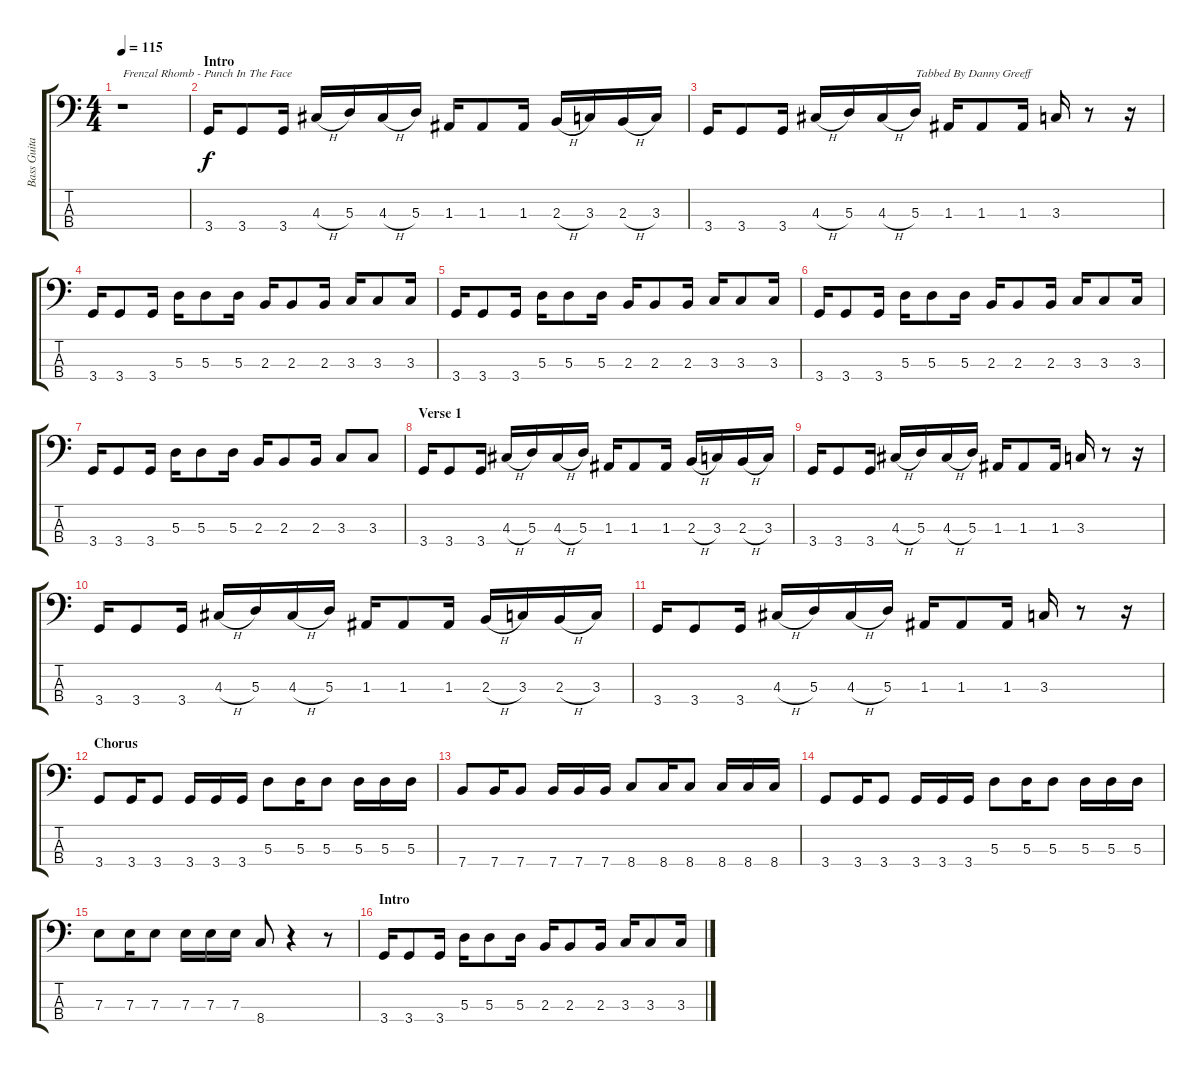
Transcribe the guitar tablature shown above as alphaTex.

\track ("Bass Guitar" "Bass Guita") {instrument slapbass2}
\staff {score tabs}
\tuning (G2 D2 A1 E1) {hide}
\ts (4 4)
\tempo 115
\clef f4
\ks c
r.1{txt "Frenzal Rhomb - Punch In The Face" dy f instrument slapbass2} |
\section ("" "Intro")
3.4.16 3.4.8 3.4.16 4.3{h}.16 5.3.16 4.3{h}.16 5.3.16 1.3.16 1.3.8 1.3.16 2.3{h}.16 3.3.16 2.3{h}.16 3.3.16 |
3.4.16 3.4.8 3.4.16 4.3{h}.16 5.3.16 4.3{h}.16 5.3.16{txt "Tabbed By Danny Greeff"} 1.3.16 1.3.8 1.3.16 3.3.16 r.8 r.16 |
3.4.16 3.4.8 3.4.16 5.3.16 5.3.8 5.3.16 2.3.16 2.3.8 2.3.16 3.3.16 3.3.8 3.3.16 |
3.4.16 3.4.8 3.4.16 5.3.16 5.3.8 5.3.16 2.3.16 2.3.8 2.3.16 3.3.16 3.3.8 3.3.16 |
3.4.16 3.4.8 3.4.16 5.3.16 5.3.8 5.3.16 2.3.16 2.3.8 2.3.16 3.3.16 3.3.8 3.3.16 |
3.4.16 3.4.8 3.4.16 5.3.16 5.3.8 5.3.16 2.3.16 2.3.8 2.3.16 3.3.8 3.3.8 |
\section ("" "Verse 1")
3.4.16 3.4.8 3.4.16 4.3{h}.16 5.3.16 4.3{h}.16 5.3.16 1.3.16 1.3.8 1.3.16 2.3{h}.16 3.3.16 2.3{h}.16 3.3.16 |
3.4.16 3.4.8 3.4.16 4.3{h}.16 5.3.16 4.3{h}.16 5.3.16 1.3.16 1.3.8 1.3.16 3.3.16 r.8 r.16 |
3.4.16 3.4.8 3.4.16 4.3{h}.16 5.3.16 4.3{h}.16 5.3.16 1.3.16 1.3.8 1.3.16 2.3{h}.16 3.3.16 2.3{h}.16 3.3.16 |
3.4.16 3.4.8 3.4.16 4.3{h}.16 5.3.16 4.3{h}.16 5.3.16 1.3.16 1.3.8 1.3.16 3.3.16 r.8 r.16 |
\section ("" "Chorus")
3.4.8 3.4.16 3.4.8 3.4.16 3.4.16 3.4.16 5.3.8 5.3.16 5.3.8 5.3.16 5.3.16 5.3.16 |
7.4.8 7.4.16 7.4.8 7.4.16 7.4.16 7.4.16 8.4.8 8.4.16 8.4.8 8.4.16 8.4.16 8.4.16 |
3.4.8 3.4.16 3.4.8 3.4.16 3.4.16 3.4.16 5.3.8 5.3.16 5.3.8 5.3.16 5.3.16 5.3.16 |
7.3.8 7.3.16 7.3.8 7.3.16 7.3.16 7.3.16 8.4.8 r.4 r.8 |
\section ("" "Intro")
3.4.16 3.4.8 3.4.16 5.3.16 5.3.8 5.3.16 2.3.16 2.3.8 2.3.16 3.3.16 3.3.8 3.3.16
